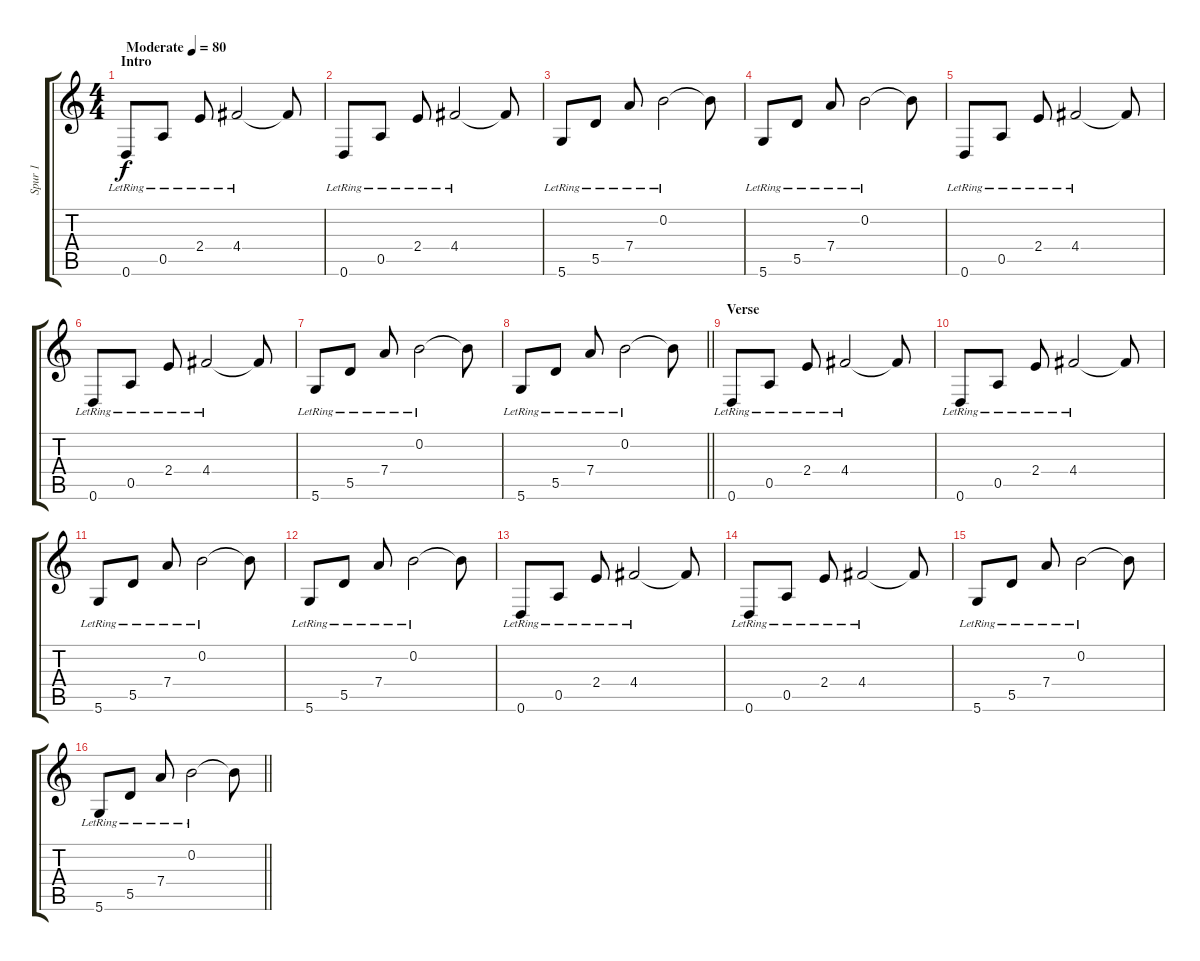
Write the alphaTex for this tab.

\track ("Spur 1" "Spur 1") {instrument acousticguitarsteel}
\staff {score tabs}
\tuning (E4 B3 G3 D3 A2 D2) {hide}
\ts (4 4)
\section ("" "Intro")
\tempo (80 "Moderate")
\clef g2
\ks c
0.6{lr}.8{dy f instrument acousticguitarsteel} 0.5{lr}.8 2.4{lr}.8 4.4{lr}.2 4.4{t}.8 |
0.6{lr}.8 0.5{lr}.8 2.4{lr}.8 4.4{lr}.2 4.4{t}.8 |
5.6{lr}.8 5.5{lr}.8 7.4{lr}.8 0.2{lr}.2 0.2{t}.8 |
5.6{lr}.8 5.5{lr}.8 7.4{lr}.8 0.2{lr}.2 0.2{t}.8 |
0.6{lr}.8 0.5{lr}.8 2.4{lr}.8 4.4{lr}.2 4.4{t}.8 |
0.6{lr}.8 0.5{lr}.8 2.4{lr}.8 4.4{lr}.2 4.4{t}.8 |
5.6{lr}.8 5.5{lr}.8 7.4{lr}.8 0.2{lr}.2 0.2{t}.8 |
\barLineRight lightlight
5.6{lr}.8 5.5{lr}.8 7.4{lr}.8 0.2{lr}.2 0.2{t}.8 |
\section ("" "Verse")
0.6{lr}.8 0.5{lr}.8 2.4{lr}.8 4.4{lr}.2 4.4{t}.8 |
0.6{lr}.8 0.5{lr}.8 2.4{lr}.8 4.4{lr}.2 4.4{t}.8 |
5.6{lr}.8 5.5{lr}.8 7.4{lr}.8 0.2{lr}.2 0.2{t}.8 |
5.6{lr}.8 5.5{lr}.8 7.4{lr}.8 0.2{lr}.2 0.2{t}.8 |
0.6{lr}.8 0.5{lr}.8 2.4{lr}.8 4.4{lr}.2 4.4{t}.8 |
0.6{lr}.8 0.5{lr}.8 2.4{lr}.8 4.4{lr}.2 4.4{t}.8 |
5.6{lr}.8 5.5{lr}.8 7.4{lr}.8 0.2{lr}.2 0.2{t}.8 |
\barLineRight lightlight
5.6{lr}.8 5.5{lr}.8 7.4{lr}.8 0.2{lr}.2 0.2{t}.8
